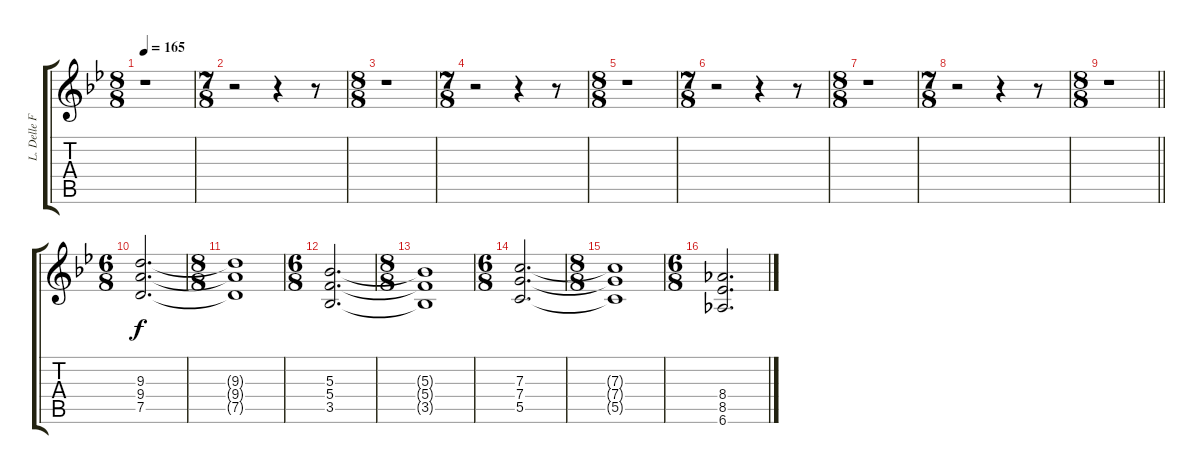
\track ("L. Delle Fave (Dist. Guitar R)" "L. Delle F") {instrument overdrivenguitar}
\staff {score tabs}
\tuning (D4 A3 F3 C3 G2 D2) {hide}
\ts (8 8)
\tempo 165
\clef g2
\ks gminor
r.1{dy f} |
\ts (7 8)
r.2 r.4 r.8 |
\ts (8 8)
r.1 |
\ts (7 8)
r.2 r.4 r.8 |
\ts (8 8)
r.1 |
\ts (7 8)
r.2 r.4 r.8 |
\ts (8 8)
r.1 |
\ts (7 8)
r.2 r.4 r.8 |
\ts (8 8)
\barLineRight lightlight
r.1 |
\ts (6 8)
(9.3 9.4 7.5).2{d} |
\ts (8 8)
(9.3{t} 9.4{t} 7.5{t}).1 |
\ts (6 8)
(5.3 5.4 3.5).2{d} |
\ts (8 8)
(5.3{t} 5.4{t} 3.5{t}).1 |
\ts (6 8)
(7.3 7.4 5.5).2{d} |
\ts (8 8)
(7.3{t} 7.4{t} 5.5{t}).1 |
\ts (6 8)
(8.4 8.5 6.6).2{d}
